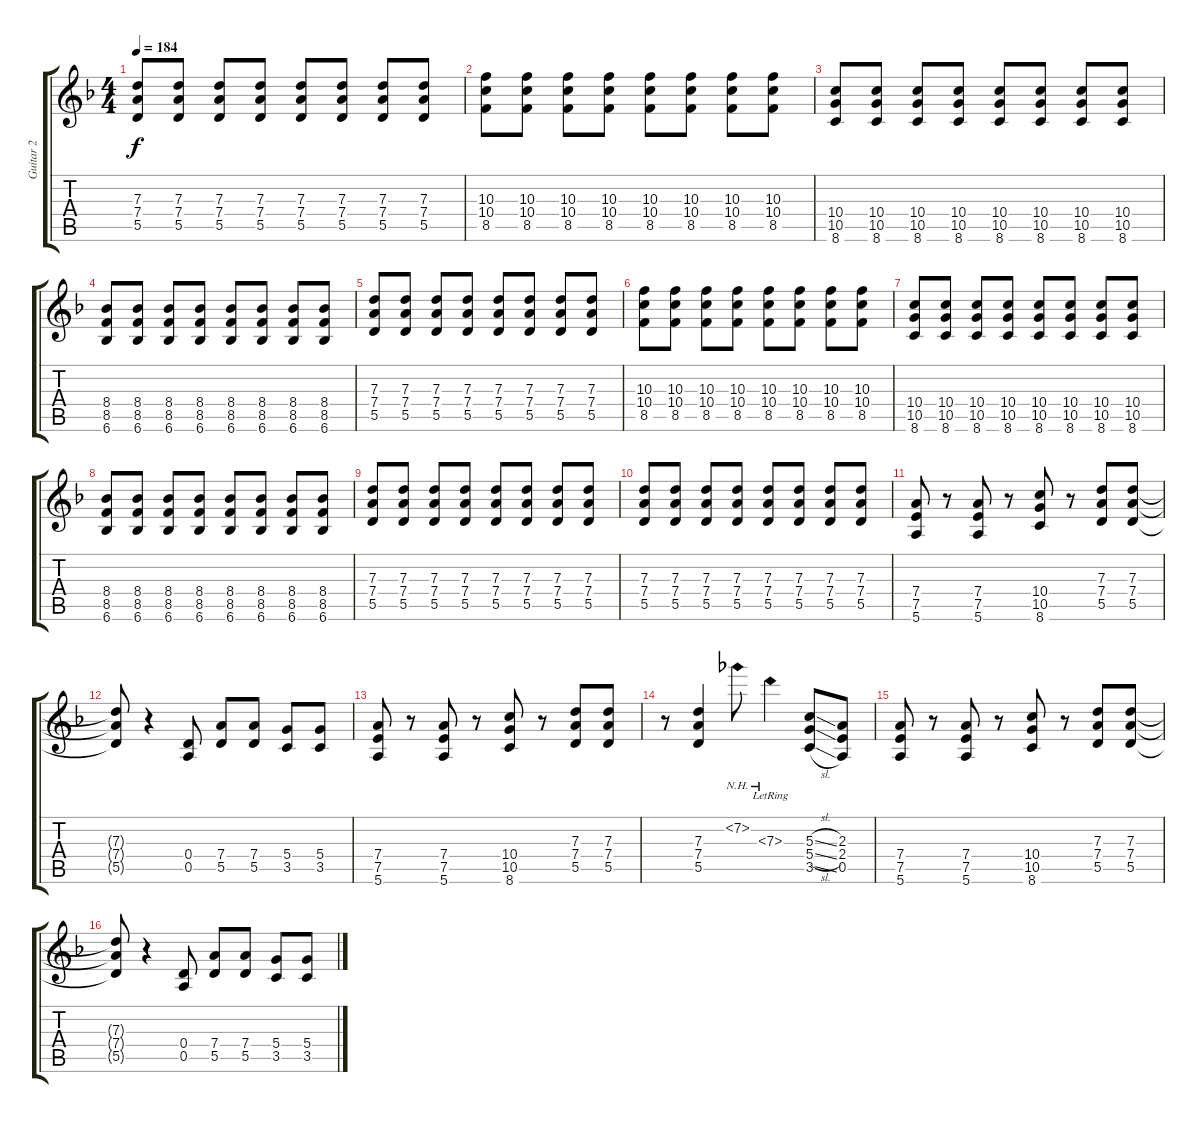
\track ("Guitar 2" "Guitar 2") {instrument overdrivenguitar}
\staff {score tabs}
\tuning (E4 B3 G3 D3 A2 E2) {hide}
\ts (4 4)
\tempo 184
\clef g2
\ks f
(7.3 7.4 5.5).8{dy f} (7.3 7.4 5.5).8 (7.3 7.4 5.5).8 (7.3 7.4 5.5).8 (7.3 7.4 5.5).8 (7.3 7.4 5.5).8 (7.3 7.4 5.5).8 (7.3 7.4 5.5).8 |
(10.3 10.4 8.5).8 (10.3 10.4 8.5).8 (10.3 10.4 8.5).8 (10.3 10.4 8.5).8 (10.3 10.4 8.5).8 (10.3 10.4 8.5).8 (10.3 10.4 8.5).8 (10.3 10.4 8.5).8 |
(10.4 10.5 8.6).8 (10.4 10.5 8.6).8 (10.4 10.5 8.6).8 (10.4 10.5 8.6).8 (10.4 10.5 8.6).8 (10.4 10.5 8.6).8 (10.4 10.5 8.6).8 (10.4 10.5 8.6).8 |
(8.4 8.5 6.6).8 (8.4 8.5 6.6).8 (8.4 8.5 6.6).8 (8.4 8.5 6.6).8 (8.4 8.5 6.6).8 (8.4 8.5 6.6).8 (8.4 8.5 6.6).8 (8.4 8.5 6.6).8 |
(7.3 7.4 5.5).8 (7.3 7.4 5.5).8 (7.3 7.4 5.5).8 (7.3 7.4 5.5).8 (7.3 7.4 5.5).8 (7.3 7.4 5.5).8 (7.3 7.4 5.5).8 (7.3 7.4 5.5).8 |
(10.3 10.4 8.5).8 (10.3 10.4 8.5).8 (10.3 10.4 8.5).8 (10.3 10.4 8.5).8 (10.3 10.4 8.5).8 (10.3 10.4 8.5).8 (10.3 10.4 8.5).8 (10.3 10.4 8.5).8 |
(10.4 10.5 8.6).8 (10.4 10.5 8.6).8 (10.4 10.5 8.6).8 (10.4 10.5 8.6).8 (10.4 10.5 8.6).8 (10.4 10.5 8.6).8 (10.4 10.5 8.6).8 (10.4 10.5 8.6).8 |
(8.4 8.5 6.6).8 (8.4 8.5 6.6).8 (8.4 8.5 6.6).8 (8.4 8.5 6.6).8 (8.4 8.5 6.6).8 (8.4 8.5 6.6).8 (8.4 8.5 6.6).8 (8.4 8.5 6.6).8 |
(7.3 7.4 5.5).8 (7.3 7.4 5.5).8 (7.3 7.4 5.5).8 (7.3 7.4 5.5).8 (7.3 7.4 5.5).8 (7.3 7.4 5.5).8 (7.3 7.4 5.5).8 (7.3 7.4 5.5).8 |
(7.3 7.4 5.5).8 (7.3 7.4 5.5).8 (7.3 7.4 5.5).8 (7.3 7.4 5.5).8 (7.3 7.4 5.5).8 (7.3 7.4 5.5).8 (7.3 7.4 5.5).8 (7.3 7.4 5.5).8 |
(7.4 7.5 5.6).8 r.8 (7.4 7.5 5.6).8 r.8 (10.4 10.5 8.6).8 r.8 (7.3 7.4 5.5).8 (7.3 7.4 5.5).8 |
(7.3{t} 7.4{t} 5.5{t}).8 r.4 (0.4 0.5).8 (7.4 5.5).8 (7.4 5.5).8 (5.4 3.5).8 (5.4 3.5).8 |
(7.4 7.5 5.6).8 r.8 (7.4 7.5 5.6).8 r.8 (10.4 10.5 8.6).8 r.8 (7.3 7.4 5.5).8 (7.3 7.4 5.5).8 |
r.8 (7.3 7.4 5.5).4 7.2{nh}.8 7.3{nh lr}.4 (5.3{sl} 5.4{sl} 3.5{sl}).8 (2.3 2.4 0.5).8 |
(7.4 7.5 5.6).8 r.8 (7.4 7.5 5.6).8 r.8 (10.4 10.5 8.6).8 r.8 (7.3 7.4 5.5).8 (7.3 7.4 5.5).8 |
(7.3{t} 7.4{t} 5.5{t}).8 r.4 (0.4 0.5).8 (7.4 5.5).8 (7.4 5.5).8 (5.4 3.5).8 (5.4 3.5).8
